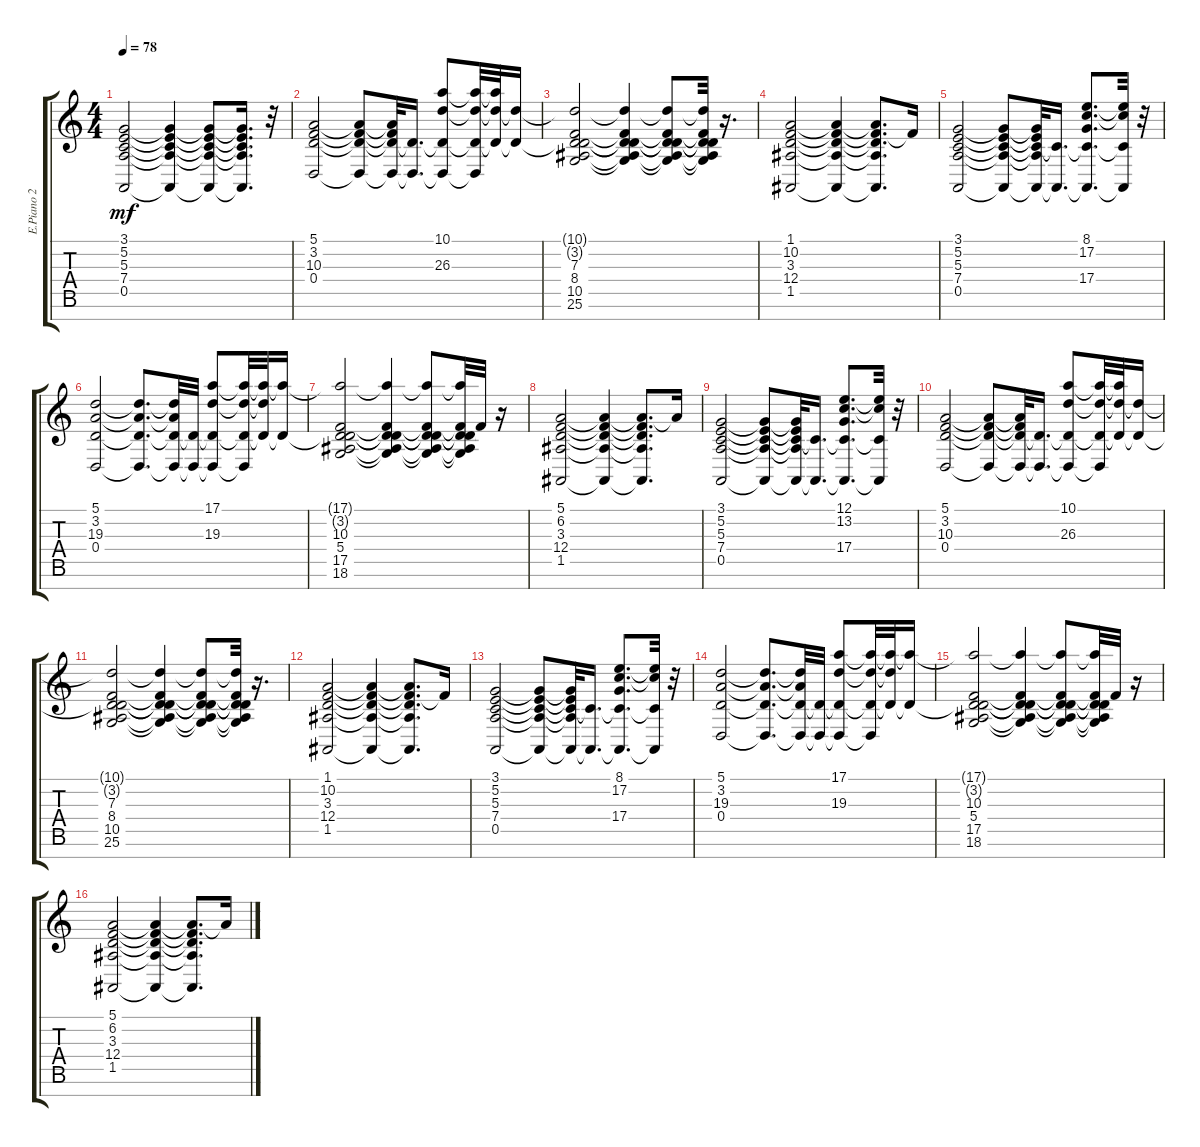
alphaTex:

\track ("E.Piano 2            (Staff 1)" "E.Piano 2 ") {instrument electricpiano1}
\staff {score tabs}
\tuning (E4 B3 G3 D3 A2 E2 B1) {hide}
\ts (4 4)
\tempo 78
\clef g2
\ks c
(3.1 5.2 5.3 7.4 0.5).2{dy mf} (3.1{t} 5.2{t} 5.3{t} 7.4{t} 0.5{t}).4 (3.1{t} 5.2{t} 5.3{t} 7.4{t} 0.5{t}).8 (3.1{t} 5.2{t} 5.3{t} 7.4{t} 0.5{t}).16{d} r.32 |
(5.1 3.2 10.3 0.4).2 (5.1{t} 3.2{t} 10.3{t} 0.4{t}).8 (5.1{t} 3.2{t} 10.3{t} 0.4{t}).32 (3.2{t} 0.4{t}).16{d} (10.1 3.2{t} 26.3 0.4{t}).8 (10.1{t} 3.2{t} 26.3{t} 0.4{t}).32 (10.1{t} 3.2{t} 26.3{t}).32 (10.1{t} 3.2{t}).16 |
(10.1{t} 3.2{t} 7.3 8.4 10.5 25.6).2 (10.1{t} 3.2{t} 7.3{t} 8.4{t} 10.5{t} 25.6{t}).4 (10.1{t} 3.2{t} 7.3{t} 8.4{t} 10.5{t} 25.6{t}).8 (10.1{t} 3.2{t} 7.3{t} 8.4{t} 10.5{t} 25.6{t}).32 r.16{d} |
(1.1 10.2 3.3 12.4 1.5).2 (1.1{t} 10.2{t} 3.3{t} 12.4{t} 1.5{t}).4 (1.1{t} 10.2{t} 3.3{t} 12.4{t} 1.5{t}).8{d} 1.1{t}.16 |
(3.1 5.2 5.3 7.4 0.5).2 (3.1{t} 5.2{t} 5.3{t} 7.4{t} 0.5{t}).8 (3.1{t} 5.2{t} 5.3{t} 7.4{t} 0.5{t}).32 (5.3{t} 0.5{t}).16{d} (8.1 17.2 5.3{t} 17.4 0.5{t}).8{d} (8.1{t} 17.2{t} 5.3{t} 0.5{t}).32 r.32 |
(5.1 3.2 19.3 0.4).2 (5.1{t} 3.2{t} 19.3{t} 0.4{t}).8{d} (5.1{t} 3.2{t} 19.3{t} 0.4{t}).32 (3.2{t} 0.4{t}).32 (17.1 3.2{t} 19.3 0.4{t}).8 (17.1{t} 3.2{t} 19.3{t} 0.4{t}).32 (17.1{t} 3.2{t} 19.3{t}).32 (17.1{t} 3.2{t}).16 |
(17.1{t} 3.2{t} 10.3 5.4 17.5 18.6).2 (17.1{t} 3.2{t} 10.3{t} 5.4{t} 17.5{t} 18.6{t}).4 (17.1{t} 3.2{t} 10.3{t} 5.4{t} 17.5{t} 18.6{t}).8 (17.1{t} 3.2{t} 10.3{t} 5.4{t} 17.5{t} 18.6{t}).32 10.3{t}.32 r.16 |
(5.1 6.2 3.3 12.4 1.5).2 (5.1{t} 6.2{t} 3.3{t} 12.4{t} 1.5{t}).4 (5.1{t} 6.2{t} 3.3{t} 12.4{t} 1.5{t}).8{d} 5.1{t}.16 |
(3.1 5.2 5.3 7.4 0.5).2 (3.1{t} 5.2{t} 5.3{t} 7.4{t} 0.5{t}).8 (3.1{t} 5.2{t} 5.3{t} 7.4{t} 0.5{t}).32 (5.3{t} 0.5{t}).16{d} (12.1 13.2 5.3{t} 17.4 0.5{t}).8{d} (12.1{t} 13.2{t} 5.3{t} 0.5{t}).32 r.32 |
(5.1 3.2 10.3 0.4).2 (5.1{t} 3.2{t} 10.3{t} 0.4{t}).8 (5.1{t} 3.2{t} 10.3{t} 0.4{t}).32 (3.2{t} 0.4{t}).16{d} (10.1 3.2{t} 26.3 0.4{t}).8 (10.1{t} 3.2{t} 26.3{t} 0.4{t}).32 (10.1{t} 3.2{t} 26.3{t}).32 (10.1{t} 3.2{t}).16 |
(10.1{t} 3.2{t} 7.3 8.4 10.5 25.6).2 (10.1{t} 3.2{t} 7.3{t} 8.4{t} 10.5{t} 25.6{t}).4 (10.1{t} 3.2{t} 7.3{t} 8.4{t} 10.5{t} 25.6{t}).8 (10.1{t} 3.2{t} 7.3{t} 8.4{t} 10.5{t} 25.6{t}).32 r.16{d} |
(1.1 10.2 3.3 12.4 1.5).2 (1.1{t} 10.2{t} 3.3{t} 12.4{t} 1.5{t}).4 (1.1{t} 10.2{t} 3.3{t} 12.4{t} 1.5{t}).8{d} 1.1{t}.16 |
(3.1 5.2 5.3 7.4 0.5).2 (3.1{t} 5.2{t} 5.3{t} 7.4{t} 0.5{t}).8 (3.1{t} 5.2{t} 5.3{t} 7.4{t} 0.5{t}).32 (5.3{t} 0.5{t}).16{d} (8.1 17.2 5.3{t} 17.4 0.5{t}).8{d} (8.1{t} 17.2{t} 5.3{t} 0.5{t}).32 r.32 |
(5.1 3.2 19.3 0.4).2 (5.1{t} 3.2{t} 19.3{t} 0.4{t}).8{d} (5.1{t} 3.2{t} 19.3{t} 0.4{t}).32 (3.2{t} 0.4{t}).32 (17.1 3.2{t} 19.3 0.4{t}).8 (17.1{t} 3.2{t} 19.3{t} 0.4{t}).32 (17.1{t} 3.2{t} 19.3{t}).32 (17.1{t} 3.2{t}).16 |
(17.1{t} 3.2{t} 10.3 5.4 17.5 18.6).2 (17.1{t} 3.2{t} 10.3{t} 5.4{t} 17.5{t} 18.6{t}).4 (17.1{t} 3.2{t} 10.3{t} 5.4{t} 17.5{t} 18.6{t}).8 (17.1{t} 3.2{t} 10.3{t} 5.4{t} 17.5{t} 18.6{t}).32 10.3{t}.32 r.16 |
(5.1 6.2 3.3 12.4 1.5).2 (5.1{t} 6.2{t} 3.3{t} 12.4{t} 1.5{t}).4 (5.1{t} 6.2{t} 3.3{t} 12.4{t} 1.5{t}).8{d} 5.1{t}.16
